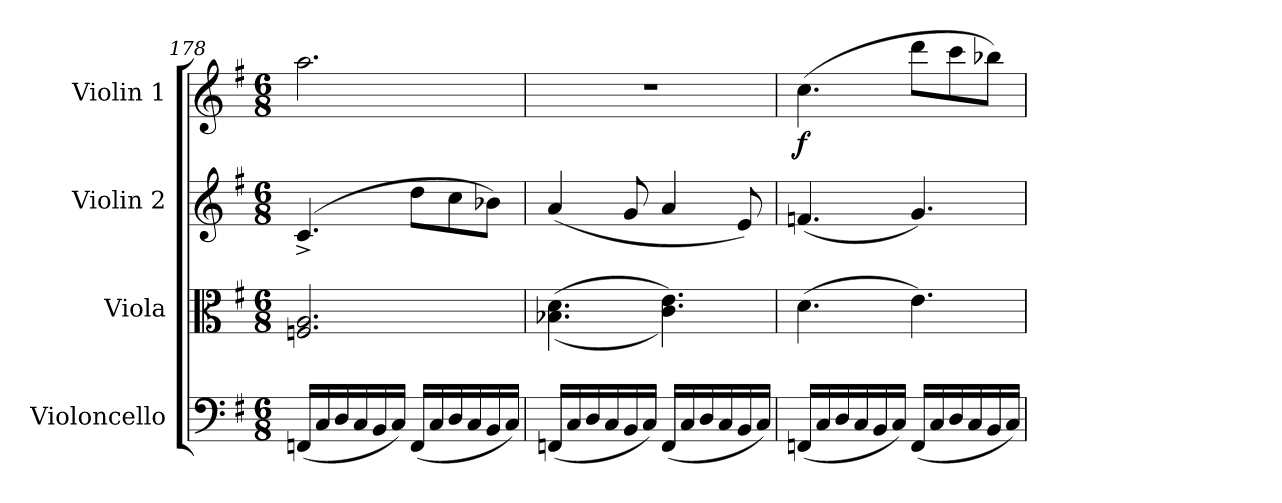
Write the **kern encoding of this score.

**kern	**kern	**kern	**kern	**dynam
*part4	*part3	*part2	*part1	*part1
*staff4	*staff3	*staff2	*staff1	*staff1
*I"Violoncello	*I"Viola	*I"Violin 2	*I"Violin 1	*
*I'Vc	*I'Vla	*I'Vln	*I'Vln	*
*clefF4	*clefC3	*clefG2	*clefG2	*
*k[f#]	*k[f#]	*k[f#]	*k[f#]	*
*M6/8	*M6/8	*M6/8	*M6/8	*
=178	=178	=178	=178	=178
(16FFn/LL	2.Fn/ 2.A/	(4.c^/	2.aa\	.
16C/	.	.	.	.
16D/	.	.	.	.
16C/	.	.	.	.
16BB/	.	.	.	.
16C/JJ)	.	.	.	.
(16FF/LL	.	8dd\L	.	.
16C/	.	.	.	.
16D/	.	8cc\	.	.
16C/	.	.	.	.
16BB/	.	8b-X\J)	.	.
16C/JJ)	.	.	.	.
!!LO:LB:g=z
=179	=179	=179	=179	=179
(16FFn/LL	(<(4.B-X\ 4.d\	(4a/	2.r	.
16C/	.	.	.	.
16D/	.	.	.	.
16C/	.	.	.	.
16BB/	.	8g/	.	.
16C/JJ)	.	.	.	.
(16FF/LL	4.c\ 4.e\))	4a/	.	.
16C/	.	.	.	.
16D/	.	.	.	.
16C/	.	.	.	.
16BB/	.	8e/)	.	.
16C/JJ)	.	.	.	.
=180	=180	=180	=180	=180
!	!	!	!	!LO:DY:b
(16FFn/LL	(4.d\	(4.fn/	(4.cc\	f
16C/	.	.	.	.
16D/	.	.	.	.
16C/	.	.	.	.
16BB/	.	.	.	.
16C/JJ)	.	.	.	.
(16FF/LL	4.e\)	4.g/)	8ddd\L	.
16C/	.	.	.	.
16D/	.	.	8ccc\	.
16C/	.	.	.	.
16BB/	.	.	8bb-X\J)	.
16C/JJ)	.	.	.	.
=	=	=	=	=
*-	*-	*-	*-	*-
